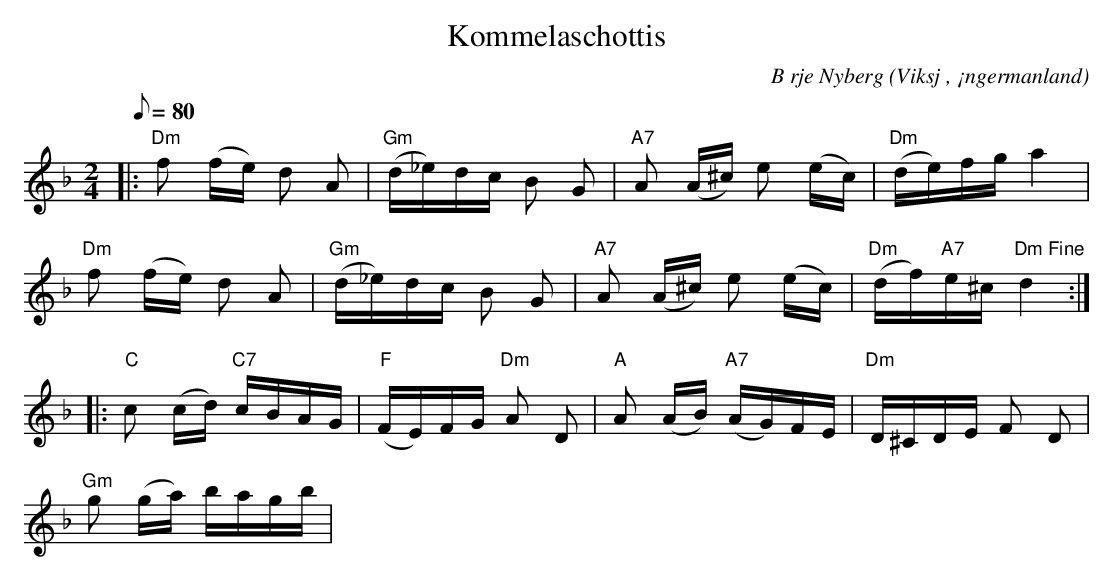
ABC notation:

X:1
T:Kommelaschottis
C:B rje Nyberg
O:Viksj , ¡ngermanland
M:2/4
L:1/8
Q:80
K:Dm
|: "Dm"f (f/2e/2) d A | "Gm"(d/2_e/2)d/2c/2 B G | "A7"A (A/2^c/2) e (e/2c/2) |"Dm"(d/2e/2)f/2g/2 a2 |
"Dm"f (f/2e/2) d A | "Gm" (d/2_e/2)d/2c/2 B G | "A7"A (A/2^c/2) e (e/2c/2) | "Dm"(d/2f/2)"A7"e/2^c/2 "Dm Fine"d2::
"C"c (c/2d/2) "C7"c/2B/2A/2G/2 | "F"(F/2E/2)F/2G/2 "Dm"A D | "A"A (A/2B/2) "A7"(A/2G/2)F/2E/2 | "Dm"D/2^C/2D/2E/2 F D |
"Gm"g (g/2a/2) b/2a/2g/2b/2 |
